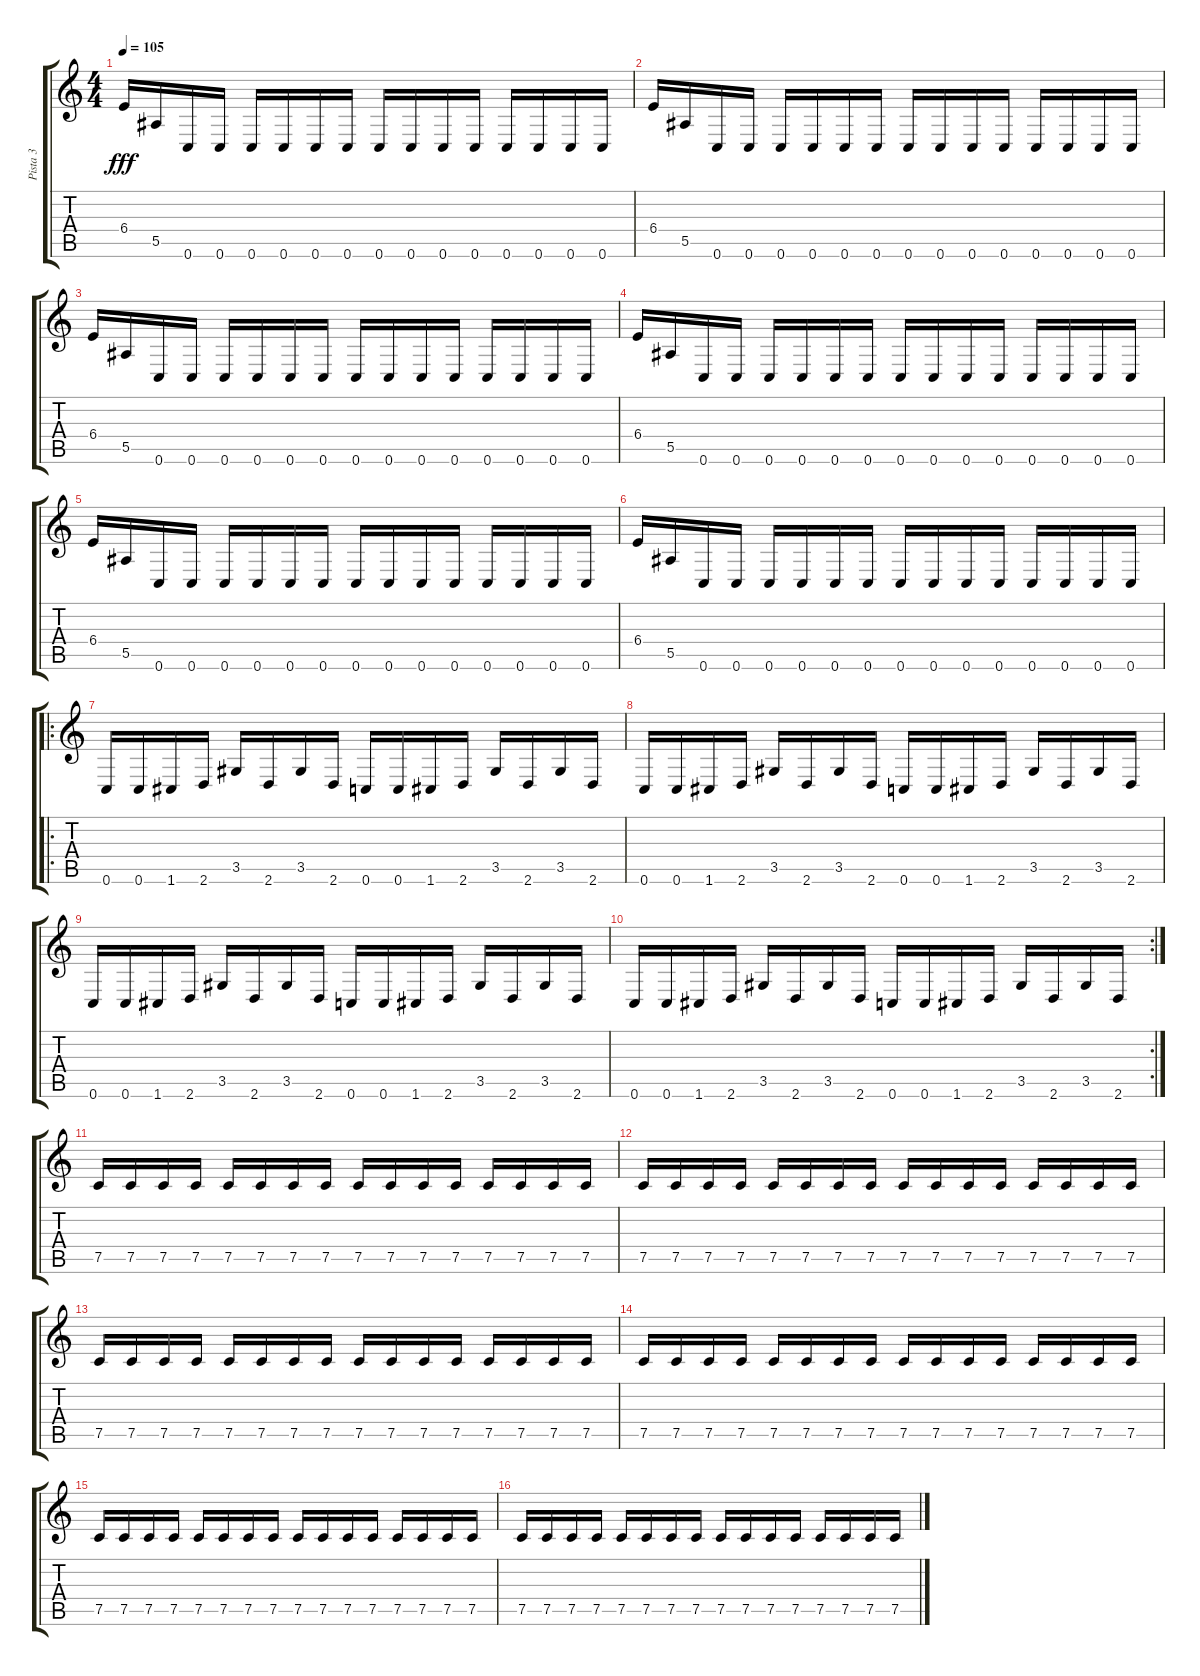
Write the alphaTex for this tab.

\track ("Pista 3" "Pista 3") {instrument electricbassfinger}
\staff {score tabs}
\tuning (C4 G3 Eb3 Bb2 F2 C2) {hide}
\ts (4 4)
\tempo 105
\clef g2
\ks c
6.4.16{dy fff} 5.5.16 0.6.16 0.6.16 0.6.16 0.6.16 0.6.16 0.6.16 0.6.16 0.6.16 0.6.16 0.6.16 0.6.16 0.6.16 0.6.16 0.6.16 |
6.4.16 5.5.16 0.6.16 0.6.16 0.6.16 0.6.16 0.6.16 0.6.16 0.6.16 0.6.16 0.6.16 0.6.16 0.6.16 0.6.16 0.6.16 0.6.16 |
6.4.16 5.5.16 0.6.16 0.6.16 0.6.16 0.6.16 0.6.16 0.6.16 0.6.16 0.6.16 0.6.16 0.6.16 0.6.16 0.6.16 0.6.16 0.6.16 |
6.4.16 5.5.16 0.6.16 0.6.16 0.6.16 0.6.16 0.6.16 0.6.16 0.6.16 0.6.16 0.6.16 0.6.16 0.6.16 0.6.16 0.6.16 0.6.16 |
6.4.16 5.5.16 0.6.16 0.6.16 0.6.16 0.6.16 0.6.16 0.6.16 0.6.16 0.6.16 0.6.16 0.6.16 0.6.16 0.6.16 0.6.16 0.6.16 |
6.4.16 5.5.16 0.6.16 0.6.16 0.6.16 0.6.16 0.6.16 0.6.16 0.6.16 0.6.16 0.6.16 0.6.16 0.6.16 0.6.16 0.6.16 0.6.16 |
\ro
0.6.16 0.6.16 1.6.16 2.6.16 3.5.16 2.6.16 3.5.16 2.6.16 0.6.16 0.6.16 1.6.16 2.6.16 3.5.16 2.6.16 3.5.16 2.6.16 |
0.6.16 0.6.16 1.6.16 2.6.16 3.5.16 2.6.16 3.5.16 2.6.16 0.6.16 0.6.16 1.6.16 2.6.16 3.5.16 2.6.16 3.5.16 2.6.16 |
0.6.16 0.6.16 1.6.16 2.6.16 3.5.16 2.6.16 3.5.16 2.6.16 0.6.16 0.6.16 1.6.16 2.6.16 3.5.16 2.6.16 3.5.16 2.6.16 |
\rc 2
0.6.16 0.6.16 1.6.16 2.6.16 3.5.16 2.6.16 3.5.16 2.6.16 0.6.16 0.6.16 1.6.16 2.6.16 3.5.16 2.6.16 3.5.16 2.6.16 |
7.5.16 7.5.16 7.5.16 7.5.16 7.5.16 7.5.16 7.5.16 7.5.16 7.5.16 7.5.16 7.5.16 7.5.16 7.5.16 7.5.16 7.5.16 7.5.16 |
7.5.16 7.5.16 7.5.16 7.5.16 7.5.16 7.5.16 7.5.16 7.5.16 7.5.16 7.5.16 7.5.16 7.5.16 7.5.16 7.5.16 7.5.16 7.5.16 |
7.5.16 7.5.16 7.5.16 7.5.16 7.5.16 7.5.16 7.5.16 7.5.16 7.5.16 7.5.16 7.5.16 7.5.16 7.5.16 7.5.16 7.5.16 7.5.16 |
7.5.16 7.5.16 7.5.16 7.5.16 7.5.16 7.5.16 7.5.16 7.5.16 7.5.16 7.5.16 7.5.16 7.5.16 7.5.16 7.5.16 7.5.16 7.5.16 |
7.5.16 7.5.16 7.5.16 7.5.16 7.5.16 7.5.16 7.5.16 7.5.16 7.5.16 7.5.16 7.5.16 7.5.16 7.5.16 7.5.16 7.5.16 7.5.16 |
7.5.16 7.5.16 7.5.16 7.5.16 7.5.16 7.5.16 7.5.16 7.5.16 7.5.16 7.5.16 7.5.16 7.5.16 7.5.16 7.5.16 7.5.16 7.5.16
